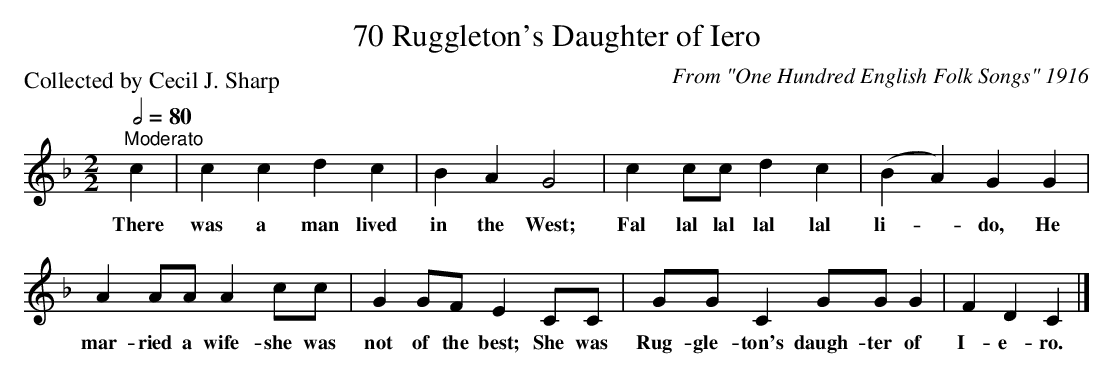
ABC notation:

X:1
T:70 Ruggleton's Daughter of Iero
C:From "One Hundred English Folk Songs" 1916
P:Collected by Cecil J. Sharp
Q:1/2=80
L:1/4
M:2/2
K:Cmix
"^Moderato" c | c c d c | B A G2 | c c/c/ d c | (B A) G G |$ A A/A/ A c/c/ | G G/F/ E C/C/ |
w: There|was a man lived|in the West;|Fal lal lal lal lal|li- * do, He|mar- ried a wife- she was|not of the best; She was|
G/G/ C G/G/ G | F D C |]
w: Rug- gle- ton's daugh- ter of|I- e- ro.|
